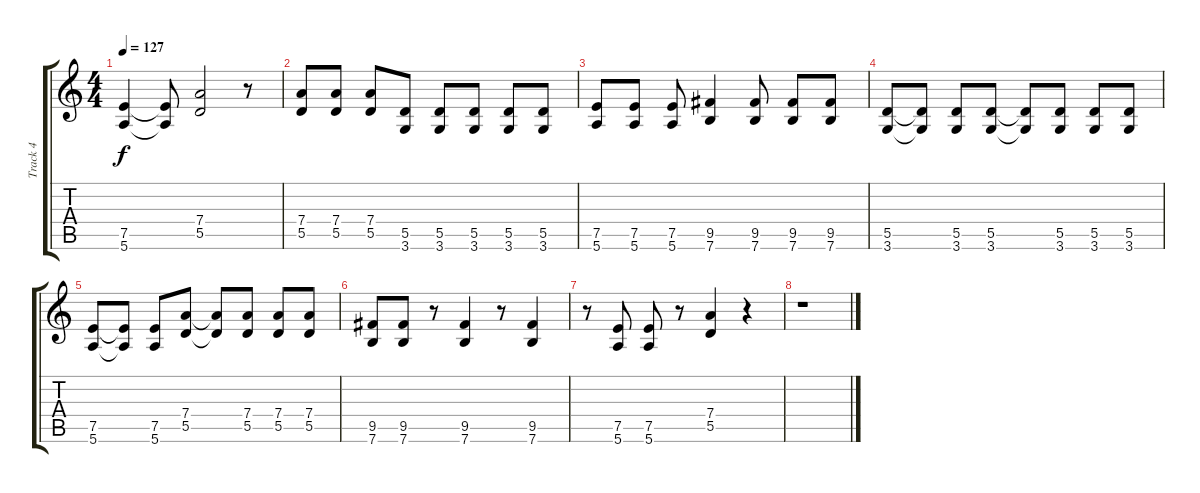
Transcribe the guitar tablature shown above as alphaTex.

\track ("Track 4" "Track 4") {instrument distortionguitar}
\staff {score tabs}
\tuning (E4 B3 G3 D3 A2 E2) {hide}
\ts (4 4)
\tempo 127
\clef g2
\ks c
(7.5 5.6).4{dy f} (7.5{t} 5.6{t}).8 (7.4 5.5).2 r.8 |
(7.4 5.5).8 (7.4 5.5).8 (7.4 5.5).8 (5.5 3.6).8 (5.5 3.6).8 (5.5 3.6).8 (5.5 3.6).8 (5.5 3.6).8 |
(7.5 5.6).8 (7.5 5.6).8 (7.5 5.6).8 (9.5 7.6).4 (9.5 7.6).8 (9.5 7.6).8 (9.5 7.6).8 |
(5.5 3.6).8 (5.5{t} 3.6{t}).8 (5.5 3.6).8 (5.5 3.6).8 (5.5{t} 3.6{t}).8 (5.5 3.6).8 (5.5 3.6).8 (5.5 3.6).8 |
(7.5 5.6).8 (7.5{t} 5.6{t}).8 (7.5 5.6).8 (7.4 5.5).8 (7.4{t} 5.5{t}).8 (7.4 5.5).8 (7.4 5.5).8 (7.4 5.5).8 |
(9.5 7.6).8 (9.5 7.6).8 r.8 (9.5 7.6).4 r.8 (9.5 7.6).4 |
r.8 (7.5 5.6).8 (7.5 5.6).8 r.8 (7.4 5.5).4 r.4 |
r.1
